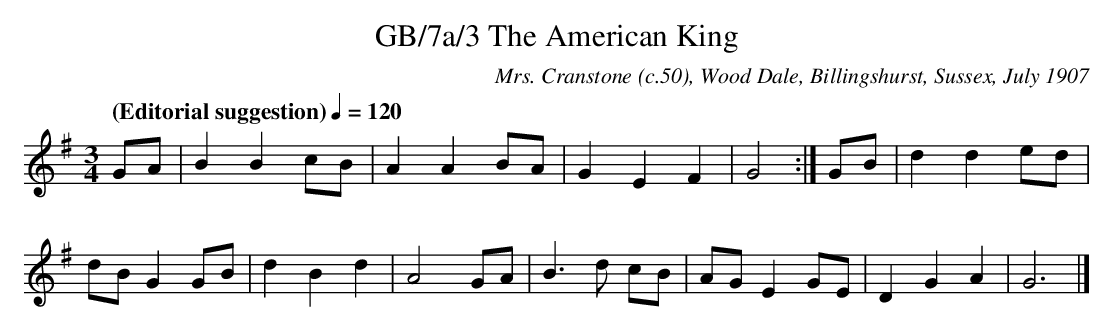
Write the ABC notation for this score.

X:1
T:GB/7a/3 The American King
C:Mrs. Cranstone (c.50), Wood Dale, Billingshurst, Sussex, July 1907
L:1/8
Q:"(Editorial suggestion)" 1/4=120
M:3/4
K:G
GA | B2 B2 cB | A2 A2 BA | G2 E2 F2 | G4 :| GB | d2 d2 ed |
dB G2 GB | d2 B2 d2 | A4 GA | B3 d cB | AG E2 GE | D2 G2 A2 | G6 |]
